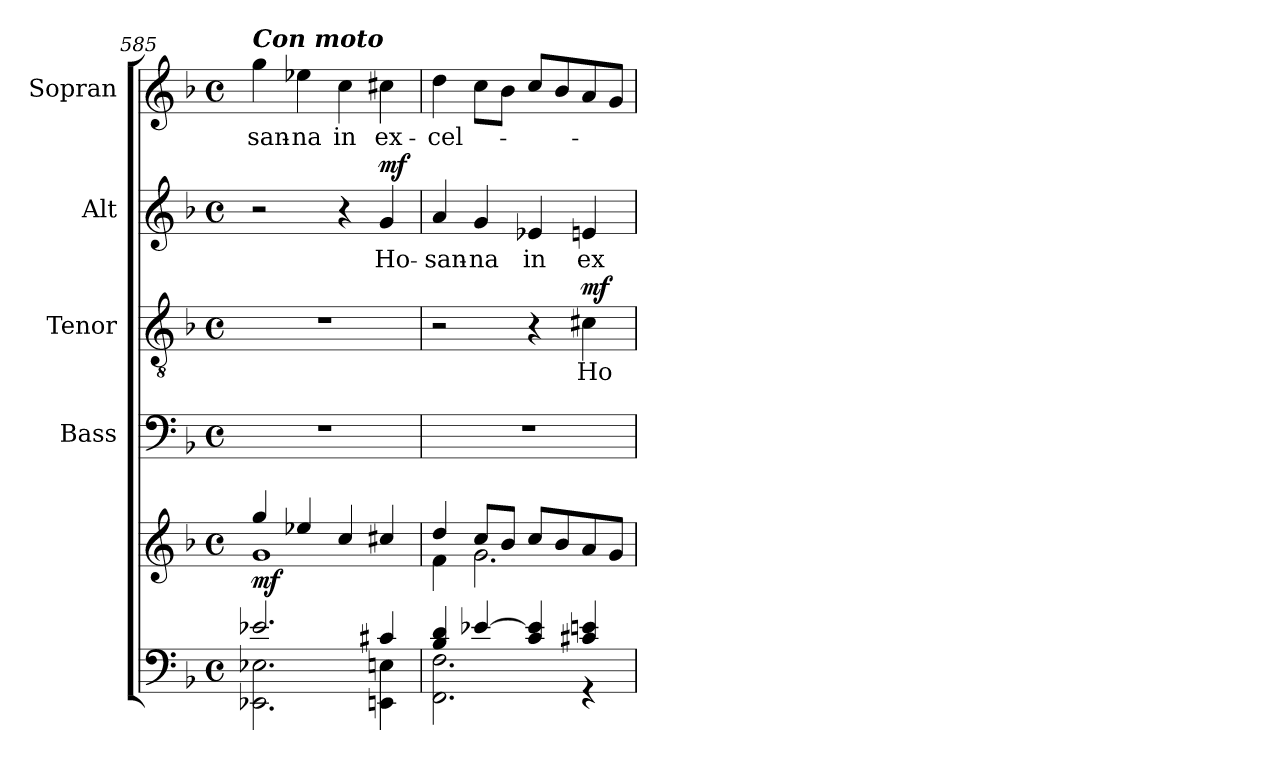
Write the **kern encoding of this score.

**kern	**kern	**dynam	**kern	**kern	**text	**dynam	**kern	**text	**dynam	**kern	**text
*part5	*part5	*part5	*part4	*part3	*part3	*part3	*part2	*part2	*part2	*part1	*part1
*staff6	*staff5	*staff5/6	*staff4	*staff3	*staff3	*staff3	*staff2	*staff2	*staff2	*staff1	*staff1
*	*	*	*I"Bass	*I"Tenor	*	*	*I"Alt	*	*	*I"Sopran	*
*	*	*	*I'B.	*I'T.	*	*	*I'A.	*	*	*I'S.	*
*clefF4	*clefG2	*	*clefF4	*clefGv2	*	*	*clefG2	*	*	*clefG2	*
*k[b-]	*k[b-]	*	*k[b-]	*k[b-]	*	*	*k[b-]	*	*	*k[b-]	*
*F:	*F:	*	*F:	*F:	*	*	*F:	*	*	*F:	*
*M4/4	*M4/4	*	*M4/4	*M4/4	*	*	*M4/4	*	*	*M4/4	*
*met(c)	*met(c)	*	*met(c)	*met(c)	*	*	*met(c)	*	*	*met(c)	*
=585	=585	=585	=585	=585	=585	=585	=585	=585	=585	=585	=585
*^	*^	*	*	*	*	*	*	*	*	*	*
!	!	!	!	!	!	!	!	!	!	!	!	!LO:TX:a:Bi:t=Con moto	!
!	!	!	!	!LO:DY:b	!	!	!	!	!	!	!	!	!LO:LY:b
2.e-X/	2.EE-X\ 2.E-X\	4gg/	1g	mf	1r	1r	.	.	2r	.	.	4gg\	-san-
!	!	!	!	!	!	!	!	!	!	!	!	!	!LO:LY:b
.	.	4ee-X/	.	.	.	.	.	.	.	.	.	4ee-X\	-na
!	!	!	!	!	!	!	!	!	!	!	!	!	!LO:LY:b
.	.	4cc/	.	.	.	.	.	.	4r	.	.	4cc\	in
!	!	!	!	!	!	!	!	!	!	!LO:LY:b	!LO:DY:a	!	!LO:LY:b
4c#X/	4EEn\ 4En\	4cc#X/	.	.	.	.	.	.	4g/	Ho-	mf	4cc#X\	ex-
=586	=586	=586	=586	=586	=586	=586	=586	=586	=586	=586	=586	=586	=586
!	!	!	!	!	!	!	!	!	!	!LO:LY:b	!	!	!LO:LY:b
4B-/ 4d/	2.FF\ 2.F\	4dd/	4f\	.	1r	2r	.	.	4a/	-san-	.	4dd\	-cel-
!	!	!	!	!	!	!	!	!	!	!LO:LY:b	!	!	!
[>4e-X/	.	8cc/L	2.g\	.	.	.	.	.	4g/	-na	.	8cc\L	.
.	.	8b-/J	.	.	.	.	.	.	.	.	.	8b-\J	.
!	!	!	!	!	!	!	!	!	!	!LO:LY:b	!	!	!
4c/ 4e-/]	.	8cc/L	.	.	.	4r	.	.	4e-X/	in	.	8cc/L	.
.	.	8b-/	.	.	.	.	.	.	.	.	.	8b-/	.
!	!	!	!	!	!	!	!LO:LY:b	!LO:DY:a	!	!LO:LY:b	!	!	!
4c#X/ 4en/	4r	8a/	.	.	.	4c#X\	Ho-	mf	4en/	ex-	.	8a/	.
.	.	8g/J	.	.	.	.	.	.	.	.	.	8g/J	.
*v	*v	*	*	*	*	*	*	*	*	*	*	*	*
*	*v	*v	*	*	*	*	*	*	*	*	*	*
=	=	=	=	=	=	=	=	=	=	=	=
*-	*-	*-	*-	*-	*-	*-	*-	*-	*-	*-	*-
